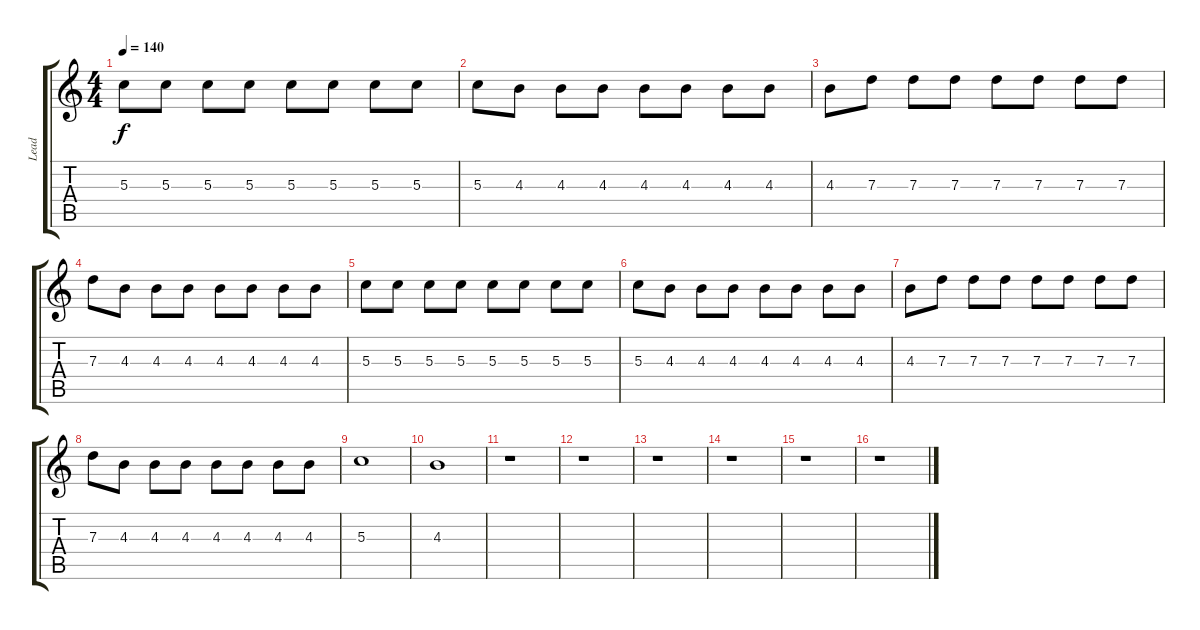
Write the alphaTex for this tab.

\track ("Lead" "Lead") {instrument distortionguitar}
\staff {score tabs}
\tuning (E4 B3 G3 D3 A2 D2) {hide}
\ts (4 4)
\tempo 140
\clef g2
\ks c
5.3.8{dy f} 5.3.8 5.3.8 5.3.8 5.3.8 5.3.8 5.3.8 5.3.8 |
5.3.8 4.3.8 4.3.8 4.3.8 4.3.8 4.3.8 4.3.8 4.3.8 |
4.3.8 7.3.8 7.3.8 7.3.8 7.3.8 7.3.8 7.3.8 7.3.8 |
7.3.8 4.3.8 4.3.8 4.3.8 4.3.8 4.3.8 4.3.8 4.3.8 |
5.3.8 5.3.8 5.3.8 5.3.8 5.3.8 5.3.8 5.3.8 5.3.8 |
5.3.8 4.3.8 4.3.8 4.3.8 4.3.8 4.3.8 4.3.8 4.3.8 |
4.3.8 7.3.8 7.3.8 7.3.8 7.3.8 7.3.8 7.3.8 7.3.8 |
7.3.8 4.3.8 4.3.8 4.3.8 4.3.8 4.3.8 4.3.8 4.3.8 |
5.3.1 |
4.3.1 |
r.1 |
r.1 |
r.1 |
r.1 |
r.1 |
r.1
